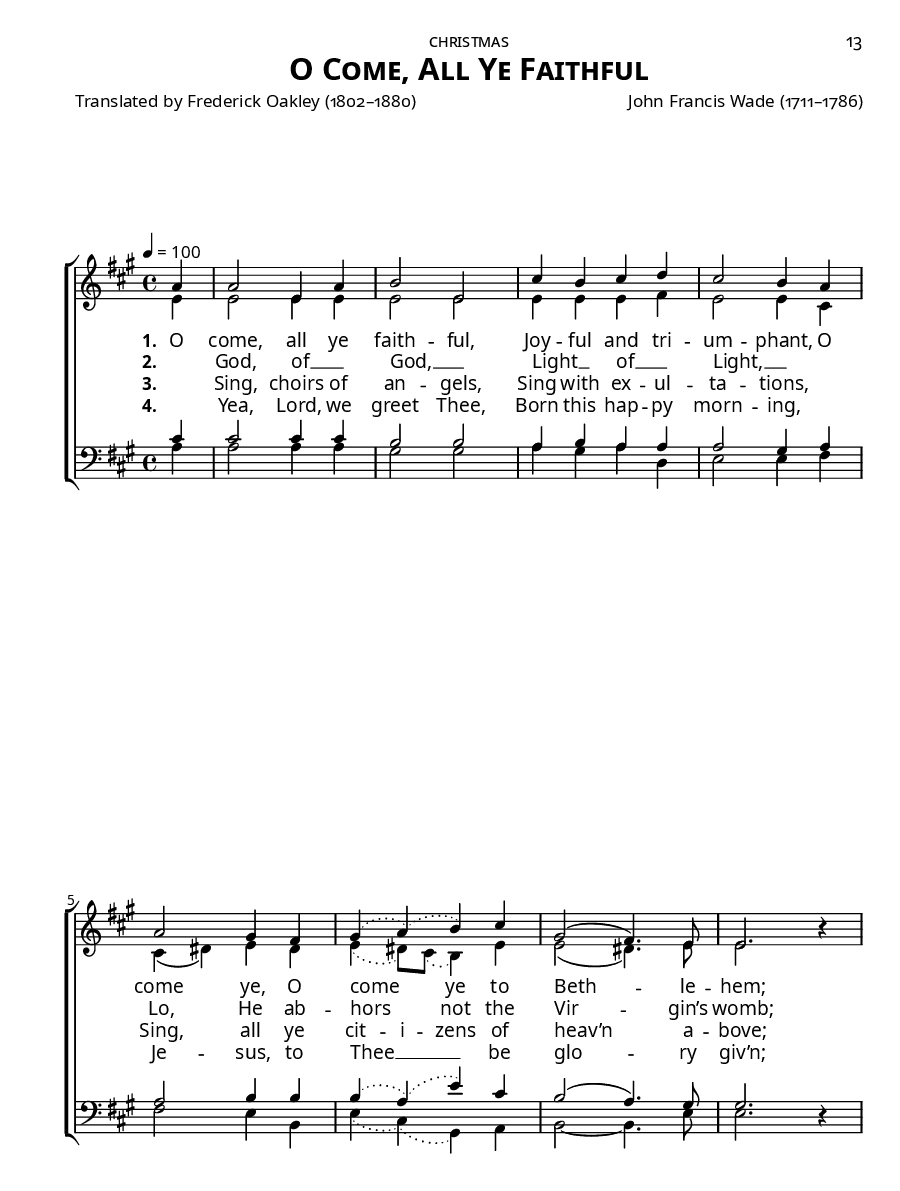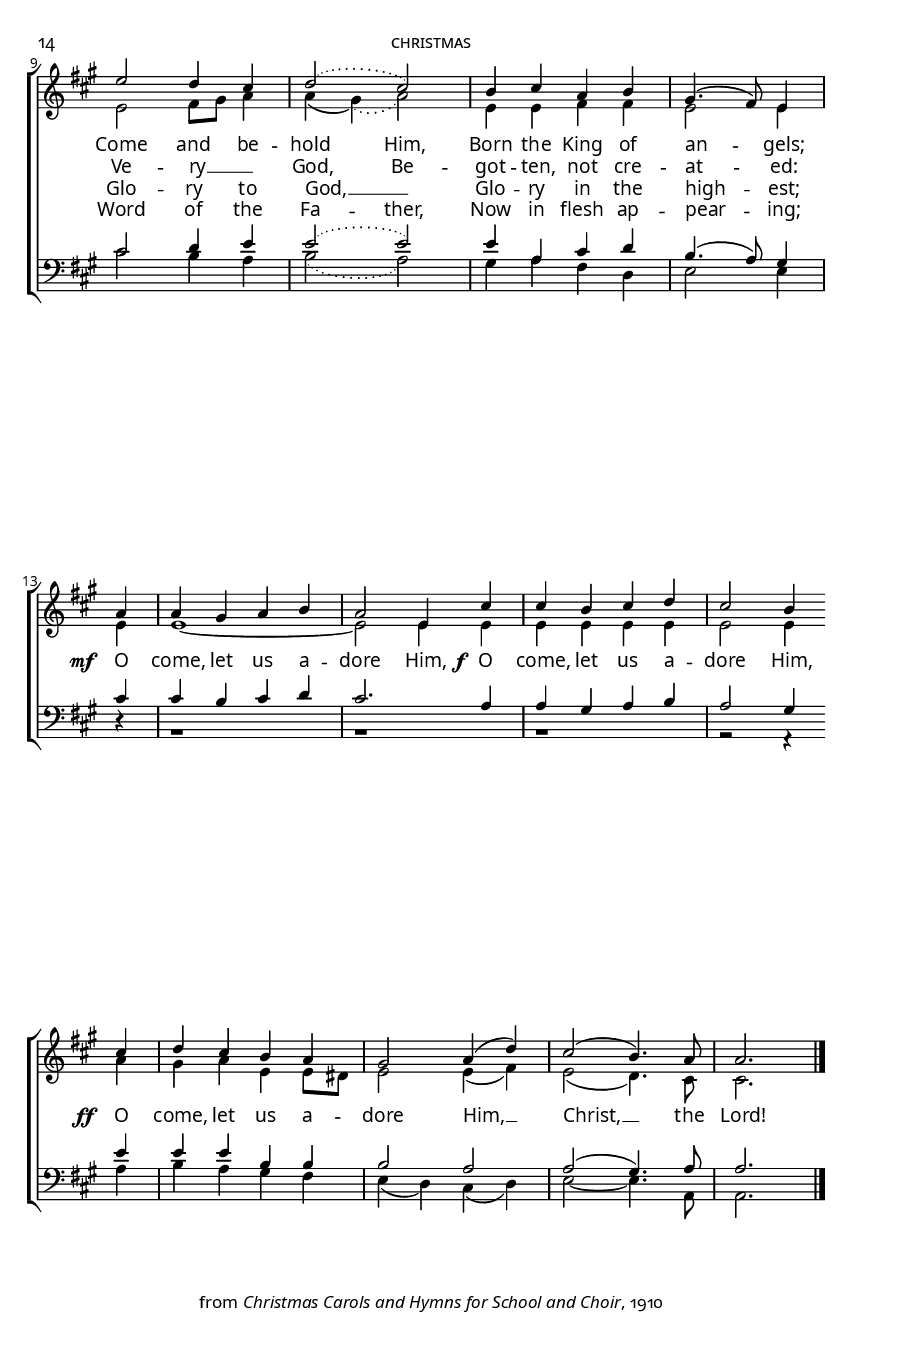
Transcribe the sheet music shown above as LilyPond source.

\version "2.14.2"
\include "util.ly"
\header {
  title = \markup{\override #'(font-name . "Garamond Premier Pro Semibold"){ \abs-fontsize #15 \smallCapsOldStyle"O Come, All Ye Faithful"}}
  poet = \markup\oldStyleNum"Translated by Frederick Oakley (1802–1880)"
  composer = \markup\oldStyleNum"John Francis Wade (1711–1786)"
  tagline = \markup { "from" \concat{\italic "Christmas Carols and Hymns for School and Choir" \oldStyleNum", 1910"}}
}
\paper {
  paper-height = 9\in
  paper-width = 6\in
  indent = 0\in
  %system-system-spacing = #'((basic-distance . 10) (padding . 0))
  %system-system-spacing =
  %  #'((basic-distance . 0)
  %     (minimum-distance . 0)
  %     (padding . -10)
  %     (stretchability . 100))
  ragged-last-bottom = ##f
  ragged-bottom = ##f
  two-sided = ##t
  inner-margin = 0.5\in
  outer-margin = 0.25\in
  top-margin = 0.25\in
  bottom-margin = 0.25\in
  first-page-number = #013
  print-first-page-number = ##t
  headerLine = \markup{\override #'(font-name . "Garamond Premier Pro") \smallCapsOldStyle"christmas"}
  oddHeaderMarkup = \markup\fill-line{
     \override #'(font-name . "Garamond Premier Pro")\abs-fontsize #8.5
     \combine 
        \fill-line{"" \if \should-print-page-number
        \oldStylePageNum""
        }
        \fill-line{\headerLine}
  }
  evenHeaderMarkup = \markup {
     \override #'(font-name . "Garamond Premier Pro")\abs-fontsize #8.5
     \combine
        \if \should-print-page-number
        \oldStylePageNum""
        \fill-line{\headerLine}
  }
}
#(set-global-staff-size 15) \paper{ #(define fonts (make-pango-font-tree "GoudyOlSt BT" "Garamond Premier Pro" "Garamond Premier Pro" (/ 15 20))) }
global = {
  \key a \major
  \time 4/4
  \autoBeamOff
  \override DynamicLineSpanner #'staff-padding = #0.0
  \override DynamicLineSpanner #'Y-extent = #'(-0.5 . 1.5)
}

sopMusic = \relative c'' {
  \tempo 4 = 100
  \partial 4 a4 |
  a2 e4 a |
  b2 e, |
  cis'4 b cis d |
  \slurDotted cis2 b4 \bar"" a |
  a2 gis4 fis |
  
  gis( a)( b) cis |
  \slurSolid gis2( fis4.) e8 |
  e2. b'4\rest |
  e2 d4 cis |
  \slurDotted d2( cis) |
  b4 cis a b |
  \slurSolid \partial 4*3 gis4.( fis8) e4 | \break
  
  \partial 4 a4 |
  a gis a b |
  a2 e4 cis'4 |
  cis b cis d |
  cis2 b4 \bar""\break cis |
  
  d cis b a |
  gis2 a4( d) |
  cis2( b4.) a8) |
  \partial 4*3 a2. \bar "|."
}
sopWords = \lyricmode {
  
}

altoMusic = \relative c' {
  \partial 4 e4 |
  e2 e4 e |
  e2 e |
  e4 e e fis |
  e2 e4 cis |
  cis( dis) e dis |
  
  \slurDotted e( dis8[) cis]( b4) e |
  \slurSolid e2( dis4.) e8 |
  e2. s4 |
  e2 fis8[ gis] a4 |
  a( \slurDotted gis)( a2) |
  e4 e fis fis |
  \slurSolid \partial 4*3 e2 e4 |
  
  e4 |
  e1~ |
  e2 e4 e |
  e e e e |
  e2 e4 a |
  
  gis a e e8[ dis] |
  e2 e4( fis) |
  e2( d4.) cis8 |
  \partial 4*3 cis2. \bar "|."
}
altoWords = {
  \dropLyricsV
  \lyricmode {
    \set stanza = #"1. "
    \set ignoreMelismata = ##t
    O come, all ye faith -- ful, Joy -- ful and tri -- um -- phant, O come ye, O come _ ye to Beth -- _ le -- hem; Come and be -- hold Him, Born the King of an -- _ gels;
  }
  \set stanza = \markup\dynamic"mf  "
  \lyricmode {
    \unset ignoreMelismata
    O come, let us a -- dore Him,
  }
  \set stanza = \markup\dynamic" f "
  \lyricmode {
    O come, let us a -- dore Him,
  }
  \set stanza = \markup\dynamic"ff  "
  \lyricmode {
    \raiseLyrics
    O come, let us a -- dore Him, __ Christ, __ the Lord!
  }
}
altoWordsII = \lyricmode {
  \dropLyricsV
  \set stanza = #"2. "
  \set ignoreMelismata = ##t
  _ God, of __ _ God, __ _
  Light __ _ of __ _ Light, __ _ ""
  Lo, He ab -- hors _ not the Vir -- _ gin’s womb;
  Ve -- ry __ _ God,
  Be -- got -- ten, not cre -- at -- _ ed:
}
altoWordsIII = \lyricmode {
  \dropLyricsV
  \set stanza = #"3. "
  \set ignoreMelismata = ##t
  _ Sing, choirs of an -- gels, Sing with ex -- ul -- ta -- tions, ""
  Sing, all ye cit -- i -- zens of heav’n _ a -- bove;
  Glo -- ry to God, __ _ Glo -- ry in the high -- _ est;
}
altoWordsIV = \lyricmode {
  \dropLyricsV
  \set stanza = #"4. "
  \set ignoreMelismata = ##t
  _ Yea, Lord, we greet Thee, Born this hap -- py morn -- ing, ""
  Je -- sus, to Thee __ _ _ be glo -- _ ry giv’n;
  Word of the Fa -- ther, Now in flesh ap -- pear -- _ ing;
}

tenorMusic = \relative c' {
  \partial 4 cis4 |
  cis2 cis4 cis |
  b2 b |
  a4 b a a |
  \slurDotted a2 gis4 a |
  a2 b4 b |
  
  b( a)( e') cis |
  \slurSolid b2( a4.) gis8 |
  gis2. d4\rest |
  cis'2 d4 e |
  \slurDotted e2( e2) |
  e4 a, cis d |
  \slurSolid \partial 4*3 b4.( a8) gis4 |
  
  \partial 4 cis4 |
  cis b cis d |
  cis2. a4 |
  a gis a b |
  a2 gis4 e' |
  
  e e b b |
  b2 a |
  a( gis4.) a8 |
  \partial 4*3 a2. \bar "|."
}
tenorWords = \lyricmode {

}

bassMusic = \relative c' {
  \partial 4 a4 |
  a2 a4 a |
  gis2 gis |
  a4 gis a d, |
  \slurDotted e2 e4 fis |
  fis2 e4 b |
  
  e( cis)( gis) a |
  b2~b4. e8 |
  e2. s4 |
  cis'2 b4 a |
  b2( a2) |
  gis4 a fis d |
  \partial 4*3 e2 e4 |
  
  \slurSolid \partial 4 d\rest |
  g,1\rest |
  g1\rest |
  g1\rest |
  g2\rest f4\rest a'4 |
  
  b a gis fis |
  e( d) cis( d) |
  e2~e4. a,8 |
  \partial 4*3 a2. \bar "|."
}
bassWords = \lyricmode {

}

\score {
  <<
   \new ChoirStaff <<
%    \new Lyrics = sopranos \with { \override VerticalAxisGroup #'nonstaff-relatedstaff-spacing = #'((basic-distance . 1)) }
    \new Staff = women <<
      \new Voice = "sopranos" { \voiceOne << \global \sopMusic >> }
      \new Voice = "altos" { \voiceTwo << \global \altoMusic >> }
    >>
    \new Lyrics \with { alignAboveContext = #"women" \override VerticalAxisGroup #'nonstaff-relatedstaff-spacing = #'((basic-distance . 1))} \lyricsto "sopranos" \sopWords
    \new Lyrics = "altosIV"  \with { alignBelowContext = #"women" } \lyricsto "sopranos" \altoWordsIV
    \new Lyrics = "altosIII"  \with { alignBelowContext = #"women" } \lyricsto "sopranos" \altoWordsIII
    \new Lyrics = "altosII"  \with { alignBelowContext = #"women" } \lyricsto "sopranos" \altoWordsII
    \new Lyrics = "altos"  \with { alignBelowContext = #"women" } \lyricsto "sopranos" \altoWords
   \new Staff = men <<
      \clef bass
      \new Voice = "tenors" { \voiceOne << \global \tenorMusic >> }
      \new Voice = "basses" { \voiceTwo << \global \bassMusic >> }
    >>
    \new Lyrics \with { alignAboveContext = #"men" \override VerticalAxisGroup #'nonstaff-relatedstaff-spacing = #'((basic-distance . 1)) } \lyricsto "tenors" \tenorWords
    \new Lyrics \with { alignBelowContext = #"men" \override VerticalAxisGroup #'nonstaff-relatedstaff-spacing = #'((basic-distance . 1)) } \lyricsto "basses" \bassWords
  >>
%    \new PianoStaff << \new Staff { \new Voice { \pianoRH } } \new Staff { \clef "bass" \pianoLH } >>
  >>
  \layout {
    \context {
      \Score
      %\override SpacingSpanner #'base-shortest-duration = #(ly:make-moment 1 8)
      %\override SpacingSpanner #'common-shortest-duration = #(ly:make-moment 1 4)
    }
    \context {
      % Remove all empty staves
      % \Staff \RemoveEmptyStaves \override VerticalAxisGroup #'remove-first = ##t
    }
    \context {
      \Lyrics
      \override LyricText #'X-offset = #center-on-word
    }
  }
  \midi {
    \tempo 4 = 100
    \set Staff.midiInstrument = "piccolo"
  
    \context {
      \Voice
      \remove "Dynamic_performer"
    }
  }
}
